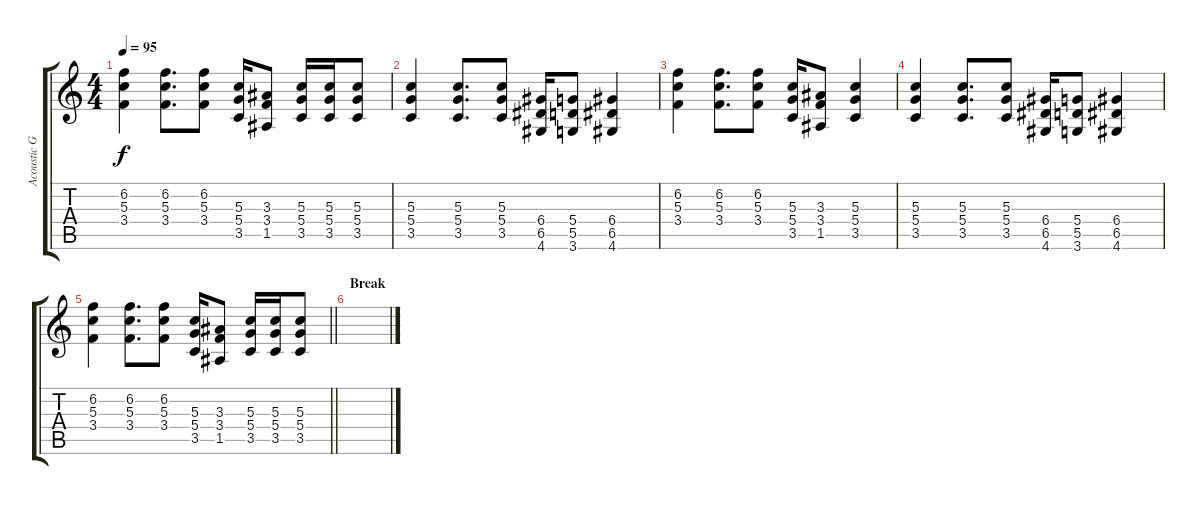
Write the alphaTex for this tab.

\track ("Acoustic Guitar" "Acoustic G") {instrument acousticguitarsteel}
\staff {score tabs}
\tuning (E4 B3 G3 D3 A2 E2) {hide}
\ts (4 4)
\tempo 95
\clef g2
\ks c
(6.2 5.3 3.4).4{dy f} (6.2 5.3 3.4).8{d} (6.2 5.3 3.4).8 (5.3 5.4 3.5).16 (3.3 3.4 1.5).8 (5.3 5.4 3.5).16 (5.3 5.4 3.5).16 (5.3 5.4 3.5).8 |
(5.3 5.4 3.5).4 (5.3 5.4 3.5).8{d} (5.3 5.4 3.5).8 (6.4 6.5 4.6).16 (5.4 5.5 3.6).8 (6.4 6.5 4.6).4 |
(6.2 5.3 3.4).4 (6.2 5.3 3.4).8{d} (6.2 5.3 3.4).8 (5.3 5.4 3.5).16 (3.3 3.4 1.5).8 (5.3 5.4 3.5).4 |
(5.3 5.4 3.5).4 (5.3 5.4 3.5).8{d} (5.3 5.4 3.5).8 (6.4 6.5 4.6).16 (5.4 5.5 3.6).8 (6.4 6.5 4.6).4 |
\barLineRight lightlight
(6.2 5.3 3.4).4 (6.2 5.3 3.4).8{d} (6.2 5.3 3.4).8 (5.3 5.4 3.5).16 (3.3 3.4 1.5).8 (5.3 5.4 3.5).16 (5.3 5.4 3.5).16 (5.3 5.4 3.5).8 |
\section ("" "Break")
